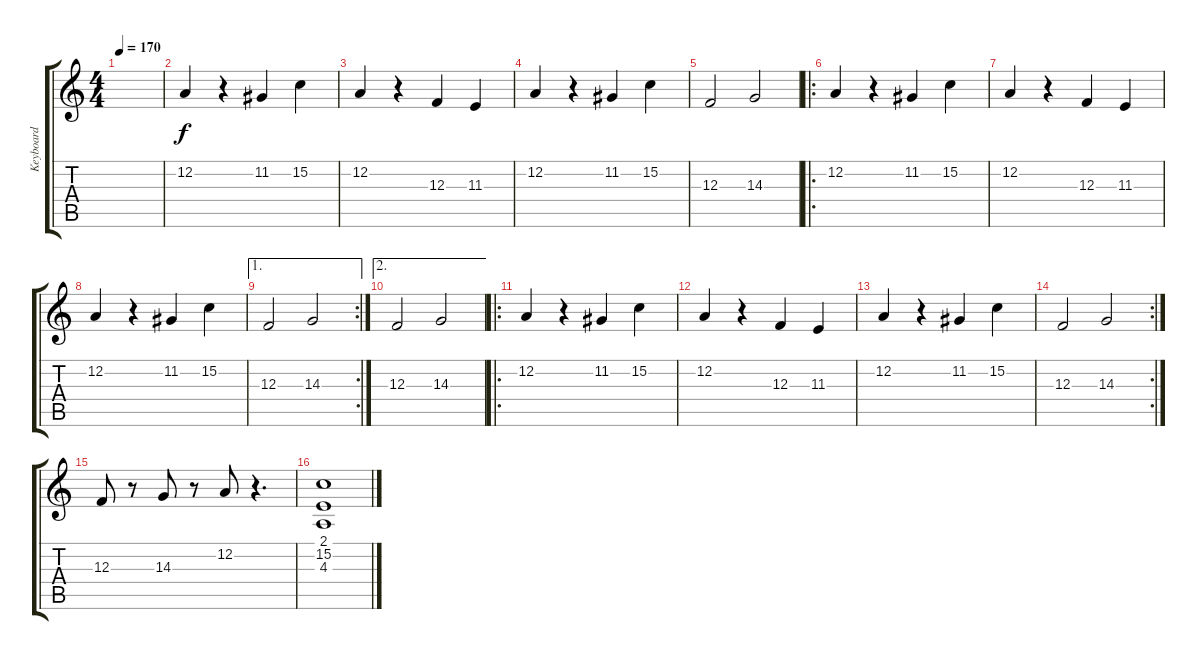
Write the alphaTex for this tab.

\track ("Keyboard" "Keyboard") {instrument stringensemble1}
\staff {score tabs}
\tuning (D4 A3 F3 C3 G2 D2) {hide}
\ts (4 4)
\tempo 170
\clef g2
\ks c
|
12.2.4{volume 16} r.4 11.2.4 15.2.4 |
12.2.4 r.4 12.3.4 11.3.4 |
12.2.4 r.4 11.2.4 15.2.4 |
12.3.2 14.3.2 |
\ro
12.2.4 r.4 11.2.4 15.2.4 |
12.2.4 r.4 12.3.4 11.3.4 |
12.2.4 r.4 11.2.4 15.2.4 |
\ae 1
\rc 2
12.3.2 14.3.2 |
\ae 2
12.3.2 14.3.2 |
\ro
12.2.4 r.4 11.2.4 15.2.4 |
12.2.4 r.4 12.3.4 11.3.4 |
12.2.4 r.4 11.2.4 15.2.4 |
\rc 2
12.3.2 14.3.2 |
12.3.8 r.8 14.3.8 r.8 12.2.8 r.4{d} |
(2.1 15.2 4.3).1{volume 12}
